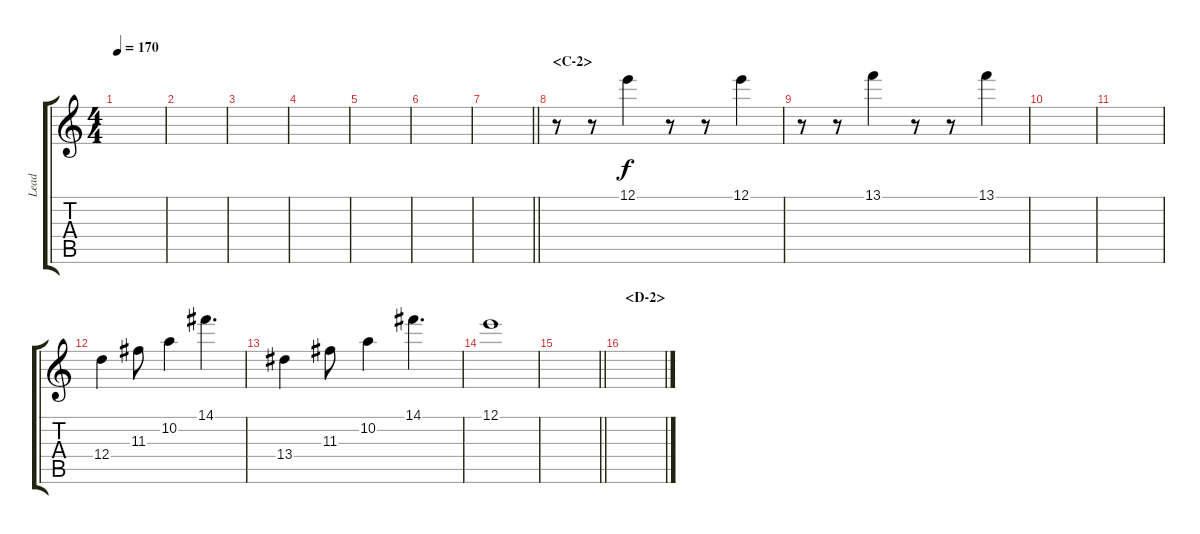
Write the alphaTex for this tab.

\track ("Lead" "Lead") {instrument overdrivenguitar}
\staff {score tabs}
\tuning (E4 B3 G3 D3 A2 E2) {hide}
\ts (4 4)
\tempo 170
\clef g2
\ks c
|
|
|
|
|
|
\barLineRight lightlight
|
\section ("" "<C-2>")
r.8 r.8 12.1.4 r.8 r.8 12.1.4 |
r.8 r.8 13.1.4 r.8 r.8 13.1.4 |
|
|
12.4.4 11.3.8 10.2.4 14.1.4{d} |
13.4.4 11.3.8 10.2.4 14.1.4{d} |
12.1.1 |
\barLineRight lightlight
|
\section ("" "<D-2>")
